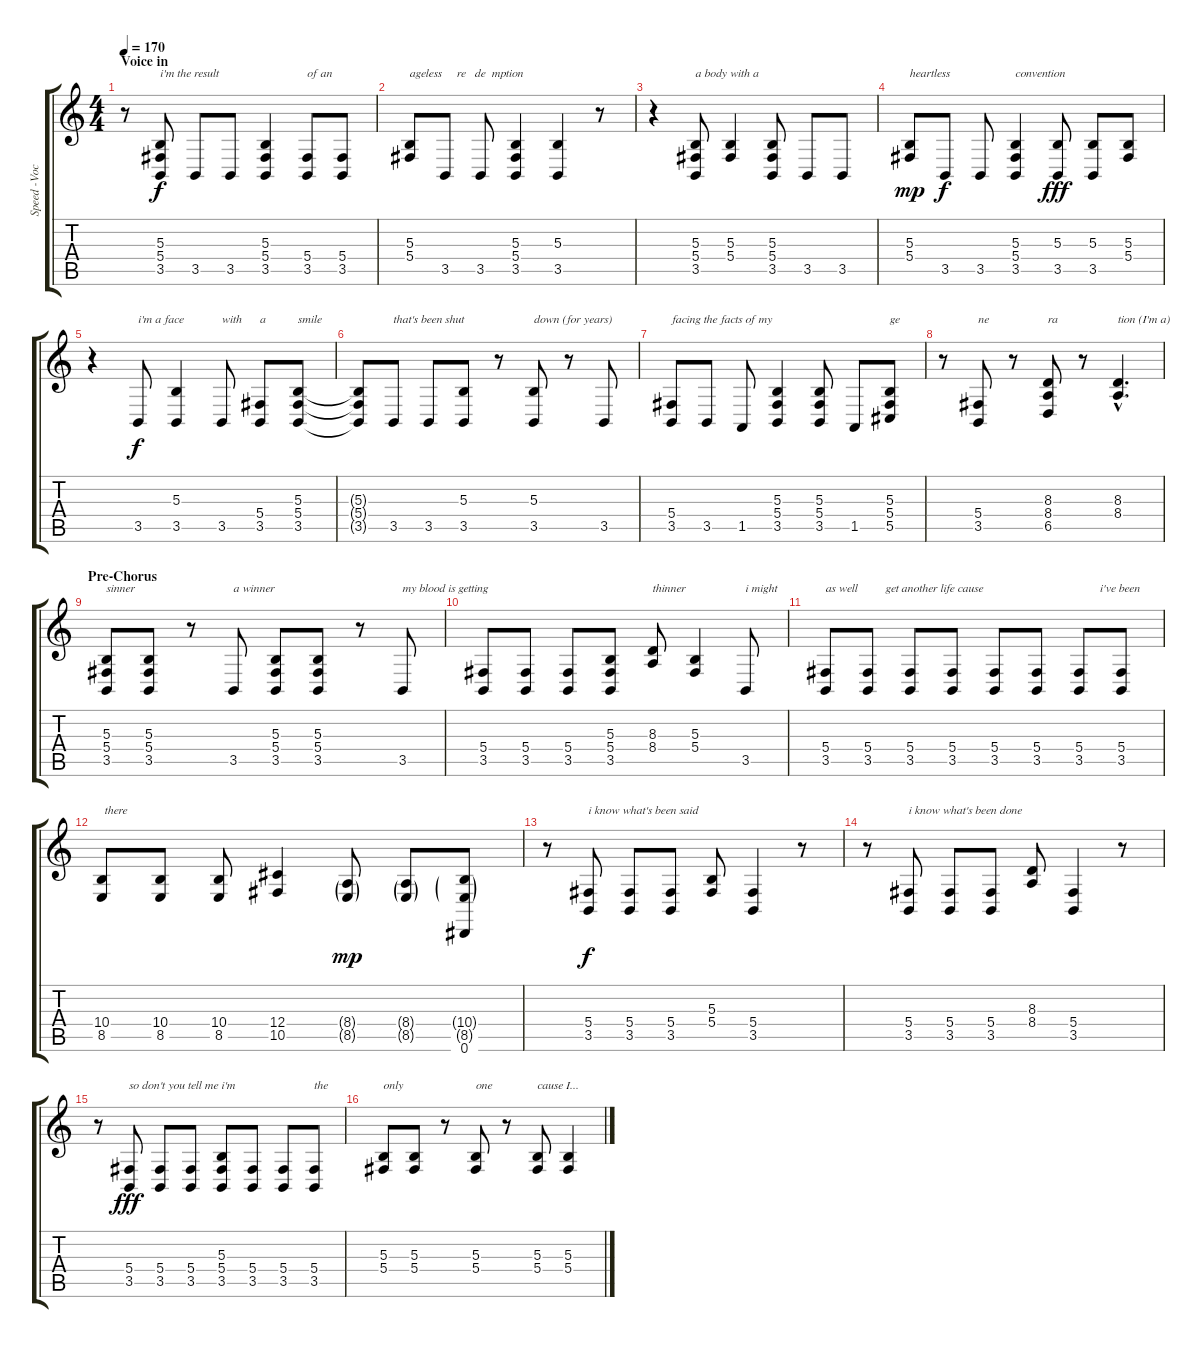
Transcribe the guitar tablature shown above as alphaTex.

\track ("Speed -Vocals-" "Speed -Voc") {instrument lead2sawtooth}
\staff {score tabs}
\tuning (Eb4 Bb3 Gb3 Db3 Ab2 Eb2) {hide}
\ts (4 4)
\section ("" "Voice in")
\tempo 170
\clef g2
\ks c
r.8{dy f} (5.3 5.4 3.5).8{txt "i'm the result"} 3.5.8 3.5.8 (5.3 5.4 3.5).4 (5.4 3.5).8{txt "of an"} (5.4 3.5).8 |
(5.3 5.4).8{txt "ageless     re   de  mption"} 3.5.8 3.5.8 (5.3 5.4 3.5).4 (5.3 3.5).4 r.8 |
r.4 (5.3 5.4 3.5).8{txt "a body with a"} (5.3 5.4).4 (5.3 5.4 3.5).8 3.5.8 3.5.8 |
(5.3 5.4).8{txt "heartless " dy mp} 3.5.8{dy f} 3.5.8 (5.3 5.4 3.5).4{txt "convention"} (5.3 3.5).8{dy fff} (5.3 3.5).8 (5.3 5.4).8 |
r.4 3.5.8{txt "i'm a face " dy f} (5.3 3.5).4 3.5.8{txt "with"} (5.4 3.5).8{txt "a"} (5.3 5.4 3.5).8{txt "smile"} |
(5.3{t} 5.4{t} 3.5{t}).8 3.5.8{txt "that's been shut"} 3.5.8 (5.3 3.5).8 r.8 (5.3 3.5).8{txt "down (for years)"} r.8 3.5.8 |
(5.4 3.5).8{txt "facing the facts of my "} 3.5.8 1.5.8 (5.3 5.4 3.5).4 (5.3 5.4 3.5).8 1.5.8 (5.3 5.4 5.5).8{txt "ge"} |
r.8 (5.4 3.5).8{txt "ne"} r.8 (8.3 8.4 6.5).8{txt "ra"} r.8 (8.3{hac} 8.4{hac}).4{d txt "tion (I'm a)"} |
\section ("" "Pre-Chorus")
(5.3 5.4 3.5).8{txt "sinner"} (5.3 5.4 3.5).8 r.8 3.5.8{txt "a winner"} (5.3 5.4 3.5).8 (5.3 5.4 3.5).8 r.8 3.5.8{txt "my blood is getting"} |
(5.4 3.5).8 (5.4 3.5).8 (5.4 3.5).8 (5.3 5.4 3.5).8 (8.3 8.4).8{txt "thinner"} (5.3 5.4).4 3.5.8{txt "i might"} |
(5.4 3.5).8{txt "as well"} (5.4 3.5).8{txt "      get another life cause"} (5.4 3.5).8 (5.4 3.5).8 (5.4 3.5).8 (5.4 3.5).8 (5.4 3.5).8{txt "       i've been"} (5.4 3.5).8 |
(10.4 8.5).8{txt " there"} (10.4 8.5).8 (10.4 8.5).8 (12.4 10.5).4 (8.4{g} 8.5{g}).8{dy mp} (8.4{g} 8.5{g}).8 (10.4{g} 8.5{g} 0.6).8 |
r.8 (5.4 3.5).8{txt "i know what's been said" dy f} (5.4 3.5).8 (5.4 3.5).8 (5.3 5.4).8 (5.4 3.5).4 r.8 |
r.8 (5.4 3.5).8{txt "i know what's been done"} (5.4 3.5).8 (5.4 3.5).8 (8.3 8.4).8 (5.4 3.5).4 r.8 |
r.8 (5.4 3.5).8{txt "so don't you tell me i'm " dy fff} (5.4 3.5).8 (5.4 3.5).8 (5.3 5.4 3.5).8 (5.4 3.5).8 (5.4 3.5).8 (5.4 3.5).8{txt "the"} |
(5.3 5.4).8{txt "only "} (5.3 5.4).8 r.8 (5.3 5.4).8{txt "one"} r.8 (5.3 5.4).8{txt "cause I..."} (5.3 5.4).4
